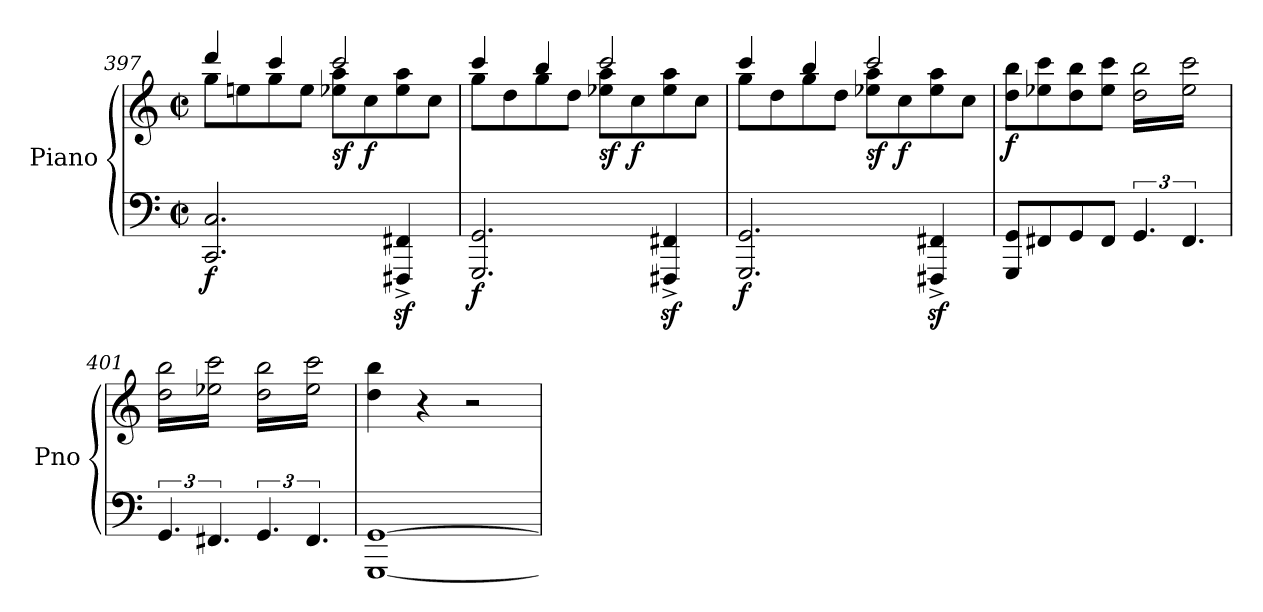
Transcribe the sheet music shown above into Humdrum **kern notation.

**kern	**kern	**dynam
*part1	*part1	*part1
*staff2	*staff1	*staff1/2
*I"Piano	*	*
*I'Pno	*	*
!!LO:LB:g=z
*clefF4	*clefG2	*
*k[]	*k[]	*
*M4/4	*M4/4	*
*met(c|)	*met(c|)	*
=397	=397	=397
*	*^	*
!	!	!	!LO:DY:b=2
2.CC/ 2.C/	4ddd/	8gg\L	f
.	.	8een\	.
.	4ccc/	8gg\	.
.	.	8ee\J	.
!	!	!	!LO:DY:b
.	2ccc/	8ee-X\ 8aa\L	sf
!	!	!	!LO:DY:b
.	.	8cc\	f
4FFF#X/z<^ 4FF#X/z<^	.	8ee-\ 8aa\	.
.	.	8cc\J	.
=398	=398	=398	=398
!	!	!	!LO:DY:b=2
2.GGG/ 2.GG/	4ccc/	8gg\L	f
.	.	8dd\	.
.	4bb/	8gg\	.
.	.	8dd\J	.
!	!	!	!LO:DY:b
.	2ccc/	8ee-X\ 8aa\L	sf
!	!	!	!LO:DY:b
.	.	8cc\	f
4FFF#X/z<^ 4FF#X/z<^	.	8ee-\ 8aa\	.
.	.	8cc\J	.
=399	=399	=399	=399
!	!	!	!LO:DY:b=2
2.GGG/ 2.GG/	4ccc/	8gg\L	f
.	.	8dd\	.
.	4bb/	8gg\	.
.	.	8dd\J	.
!	!	!	!LO:DY:b
.	2ccc/	8ee-X\ 8aa\L	sf
!	!	!	!LO:DY:b
.	.	8cc\	f
4FFF#X/z<^ 4FF#X/z<^	.	8ee-\ 8aa\	.
.	.	8cc\J	.
=400	=400	=400	=400
!	!	!	!LO:DY:b
*	*v	*v	*
8GGG/ 8GG/L	8dd\ 8bb\L	f
8FF#X/	8ee-X\ 8ccc\	.
8GG/	8dd\ 8bb\	.
8FF#/J	8ee-\ 8ccc\J	.
*	*tremolo	*
6.GG/	16dd\ 16bb\LL	.
.	16ee-\ 16ccc\	.
.	16dd\ 16bb\	.
.	16ee-\ 16ccc\	.
6.FF#/	16dd\ 16bb\	.
.	16ee-\ 16ccc\	.
.	16dd\ 16bb\	.
.	16ee-\ 16ccc\JJ	.
=401	=401	=401
6.GG/	16dd\ 16bb\LL	.
.	16ee-X\ 16ccc\	.
.	16dd\ 16bb\	.
.	16ee-X\ 16ccc\	.
6.FF#X/	16dd\ 16bb\	.
.	16ee-X\ 16ccc\	.
.	16dd\ 16bb\	.
.	16ee-X\ 16ccc\JJ	.
6.GG/	16dd\ 16bb\LL	.
.	16ee-\ 16ccc\	.
.	16dd\ 16bb\	.
.	16ee-\ 16ccc\	.
6.FF#/	16dd\ 16bb\	.
.	16ee-\ 16ccc\	.
.	16dd\ 16bb\	.
.	16ee-\ 16ccc\JJ	.
*	*Xtremolo	*
=402	=402	=402
[1GGG [1GG	4dd\ 4bb\	.
.	.	.
.	.	.
.	.	.
.	4r	.
.	2r	.
=	=	=
*-	*-	*-
